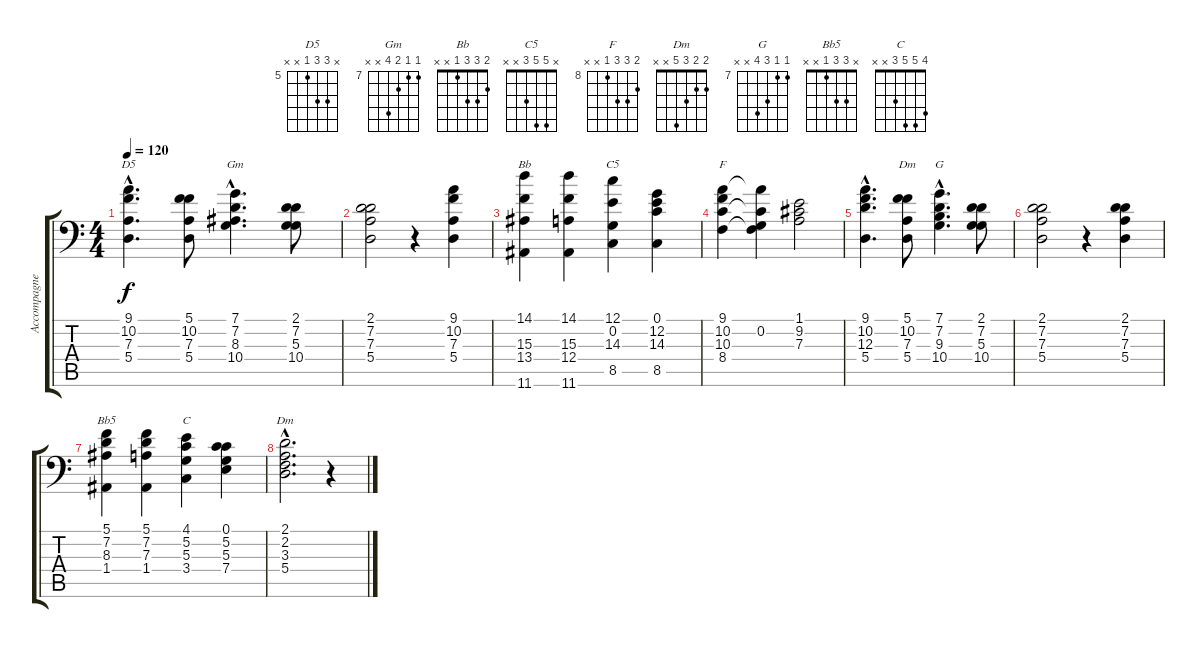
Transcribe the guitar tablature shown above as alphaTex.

\track ("Accompagnement" "Accompagne") {instrument acousticguitarnylon}
\staff {score tabs}
\tuning (C3 G2 D2 A1 E1 B0) {hide}
\chord ("D5" x 7 7 5 x x) {firstfret 5}
\chord ("Gm" 7 7 8 10 x x) {firstfret 7}
\chord ("Bb" 2 3 3 1 x x)
\chord ("C5" x 5 5 3 x x)
\chord ("F" 9 10 10 8 x x) {firstfret 8}
\chord ("Dm" 5 x 7 5 x x) {firstfret 5}
\chord ("G" 7 7 9 10 x x) {firstfret 7}
\chord ("Bb5" x 3 3 1 x x)
\chord ("C" 4 5 5 3 x x)
\chord ("Dm" 2 2 3 5 x x)
\ts (4 4)
\tempo 120
\clef f4
\ks c
(9.1{hac} 10.2{hac} 7.3{hac} 5.4{hac}).4{d ch "D5" dy f instrument acousticguitarnylon} (5.1 10.2 7.3 5.4).8 (7.1{hac} 7.2{hac} 8.3{hac} 10.4{hac}).4{d ch "Gm"} (2.1 7.2 5.3 10.4).8 |
(2.1 7.2 7.3 5.4).2 r.4 (9.1 10.2 7.3 5.4).4 |
(14.1 15.3 13.4 11.6).4{ch "Bb"} (14.1 15.3 12.4 11.6).4 (12.1 0.2 14.3 8.5).4{ch "C5"} (0.1 12.2 14.3 8.5).4 |
(9.1 10.2 10.3 8.4).4{ch "F"} (9.1{t} 0.2 10.3{t} 8.4{t}).4 (1.1 9.2 7.3).2 |
(9.1{hac} 10.2{hac} 12.3{hac} 5.4{hac}).4{d} (5.1 10.2 7.3 5.4).8{ch "Dm"} (7.1{hac} 7.2{hac} 9.3{hac} 10.4{hac}).4{d ch "G"} (2.1 7.2 5.3 10.4).8 |
(2.1 7.2 7.3 5.4).2 r.4 (2.1 7.2 7.3 5.4).4 |
(5.1 7.2 8.3 1.4).4{ch "Bb5"} (5.1 7.2 7.3 1.4).4 (4.1 5.2 5.3 3.4).4{ch "C"} (0.1 5.2 5.3 7.4).4 |
(2.1{hac} 2.2{hac} 3.3{hac} 5.4{hac}).2{d ch "Dm"} r.4
